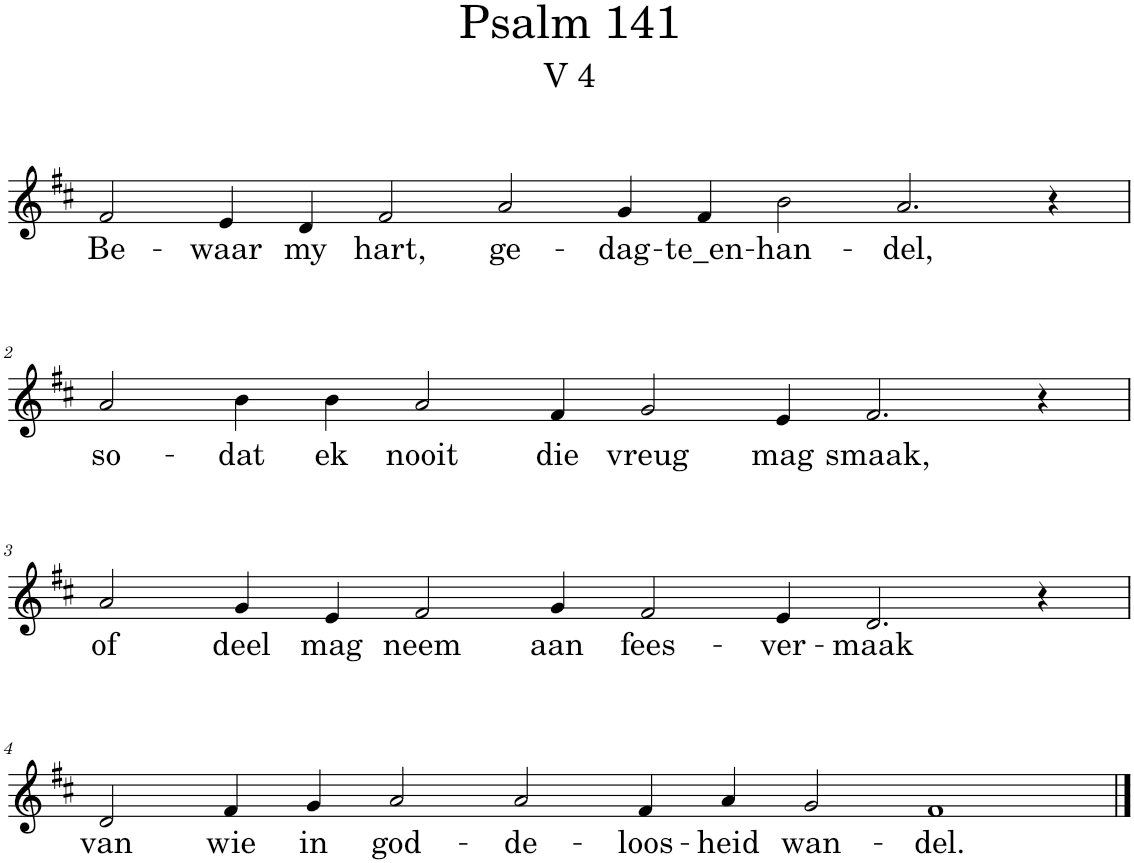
**kern	**text
*part1	*part1
*staff1	*staff1
*I"Pipe Organ	*
*I'Org.	*
*clefG2	*
*k[f#c#]	*
*M16/4	*
=1	=1
!	!LO:LY:b
2f#/	Be-
!	!LO:LY:b
4e/	-waar
!	!LO:LY:b
4d/	my
!	!LO:LY:b
2f#/	hart,
!	!LO:LY:b
2a/	ge-
!	!LO:LY:b
4g/	-dag-
!	!LO:LY:b
4f#/	-te_en-
!	!LO:LY:b
2b\	-han-
!	!LO:LY:b
2.a/	-del,
4r	.
!!LO:LB:g=z
=2	=2
*M14/4	*
!	!LO:LY:b
2a/	so-
!	!LO:LY:b
4b\	-dat
!	!LO:LY:b
4b\	ek
!	!LO:LY:b
2a/	nooit
!	!LO:LY:b
4f#/	die
!	!LO:LY:b
2g/	vreug
!	!LO:LY:b
4e/	mag
!	!LO:LY:b
2.f#/	smaak,
4r	.
!!LO:LB:g=z
=3	=3
!	!LO:LY:b
2a/	of
!	!LO:LY:b
4g/	deel
!	!LO:LY:b
4e/	mag
!	!LO:LY:b
2f#/	neem
!	!LO:LY:b
4g/	aan
!	!LO:LY:b
2f#/	fees-
!	!LO:LY:b
4e/	-ver-
!	!LO:LY:b
2.d/	-maak
4r	.
!!LO:LB:g=z
=4	=4
*M16/4	*
!	!LO:LY:b
2d/	van
!	!LO:LY:b
4f#/	wie
!	!LO:LY:b
4g/	in
!	!LO:LY:b
2a/	god-
!	!LO:LY:b
2a/	-de-
!	!LO:LY:b
4f#/	-loos-
!	!LO:LY:b
4a/	-heid
!	!LO:LY:b
2g/	wan-
!	!LO:LY:b
1f#	-del.
==	==
*-	*-
